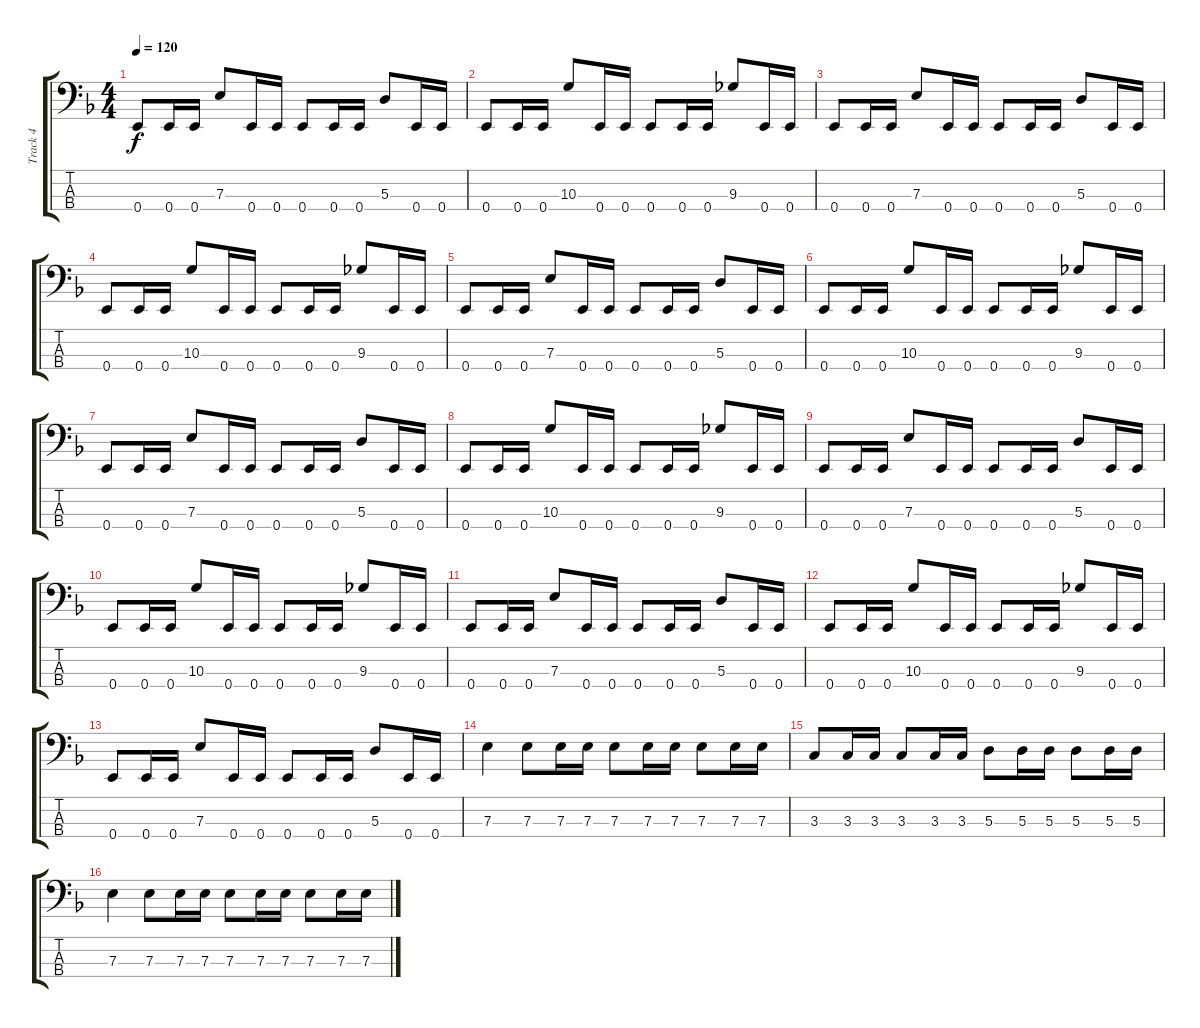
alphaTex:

\track ("Track 4" "Track 4") {instrument electricbassfinger}
\staff {score tabs}
\tuning (G2 D2 A1 E1) {hide}
\ts (4 4)
\tempo 120
\clef f4
\ks f
0.4.8{dy f} 0.4.16 0.4.16 7.3.8 0.4.16 0.4.16 0.4.8 0.4.16 0.4.16 5.3.8 0.4.16 0.4.16 |
0.4.8 0.4.16 0.4.16 10.3.8 0.4.16 0.4.16 0.4.8 0.4.16 0.4.16 9.3.8 0.4.16 0.4.16 |
0.4.8 0.4.16 0.4.16 7.3.8 0.4.16 0.4.16 0.4.8 0.4.16 0.4.16 5.3.8 0.4.16 0.4.16 |
0.4.8 0.4.16 0.4.16 10.3.8 0.4.16 0.4.16 0.4.8 0.4.16 0.4.16 9.3.8 0.4.16 0.4.16 |
0.4.8 0.4.16 0.4.16 7.3.8 0.4.16 0.4.16 0.4.8 0.4.16 0.4.16 5.3.8 0.4.16 0.4.16 |
0.4.8 0.4.16 0.4.16 10.3.8 0.4.16 0.4.16 0.4.8 0.4.16 0.4.16 9.3.8 0.4.16 0.4.16 |
0.4.8 0.4.16 0.4.16 7.3.8 0.4.16 0.4.16 0.4.8 0.4.16 0.4.16 5.3.8 0.4.16 0.4.16 |
0.4.8 0.4.16 0.4.16 10.3.8 0.4.16 0.4.16 0.4.8 0.4.16 0.4.16 9.3.8 0.4.16 0.4.16 |
0.4.8 0.4.16 0.4.16 7.3.8 0.4.16 0.4.16 0.4.8 0.4.16 0.4.16 5.3.8 0.4.16 0.4.16 |
0.4.8 0.4.16 0.4.16 10.3.8 0.4.16 0.4.16 0.4.8 0.4.16 0.4.16 9.3.8 0.4.16 0.4.16 |
0.4.8 0.4.16 0.4.16 7.3.8 0.4.16 0.4.16 0.4.8 0.4.16 0.4.16 5.3.8 0.4.16 0.4.16 |
0.4.8 0.4.16 0.4.16 10.3.8 0.4.16 0.4.16 0.4.8 0.4.16 0.4.16 9.3.8 0.4.16 0.4.16 |
0.4.8 0.4.16 0.4.16 7.3.8 0.4.16 0.4.16 0.4.8 0.4.16 0.4.16 5.3.8 0.4.16 0.4.16 |
7.3.4 7.3.8 7.3.16 7.3.16 7.3.8 7.3.16 7.3.16 7.3.8 7.3.16 7.3.16 |
3.3.8 3.3.16 3.3.16 3.3.8 3.3.16 3.3.16 5.3.8 5.3.16 5.3.16 5.3.8 5.3.16 5.3.16 |
7.3.4 7.3.8 7.3.16 7.3.16 7.3.8 7.3.16 7.3.16 7.3.8 7.3.16 7.3.16
